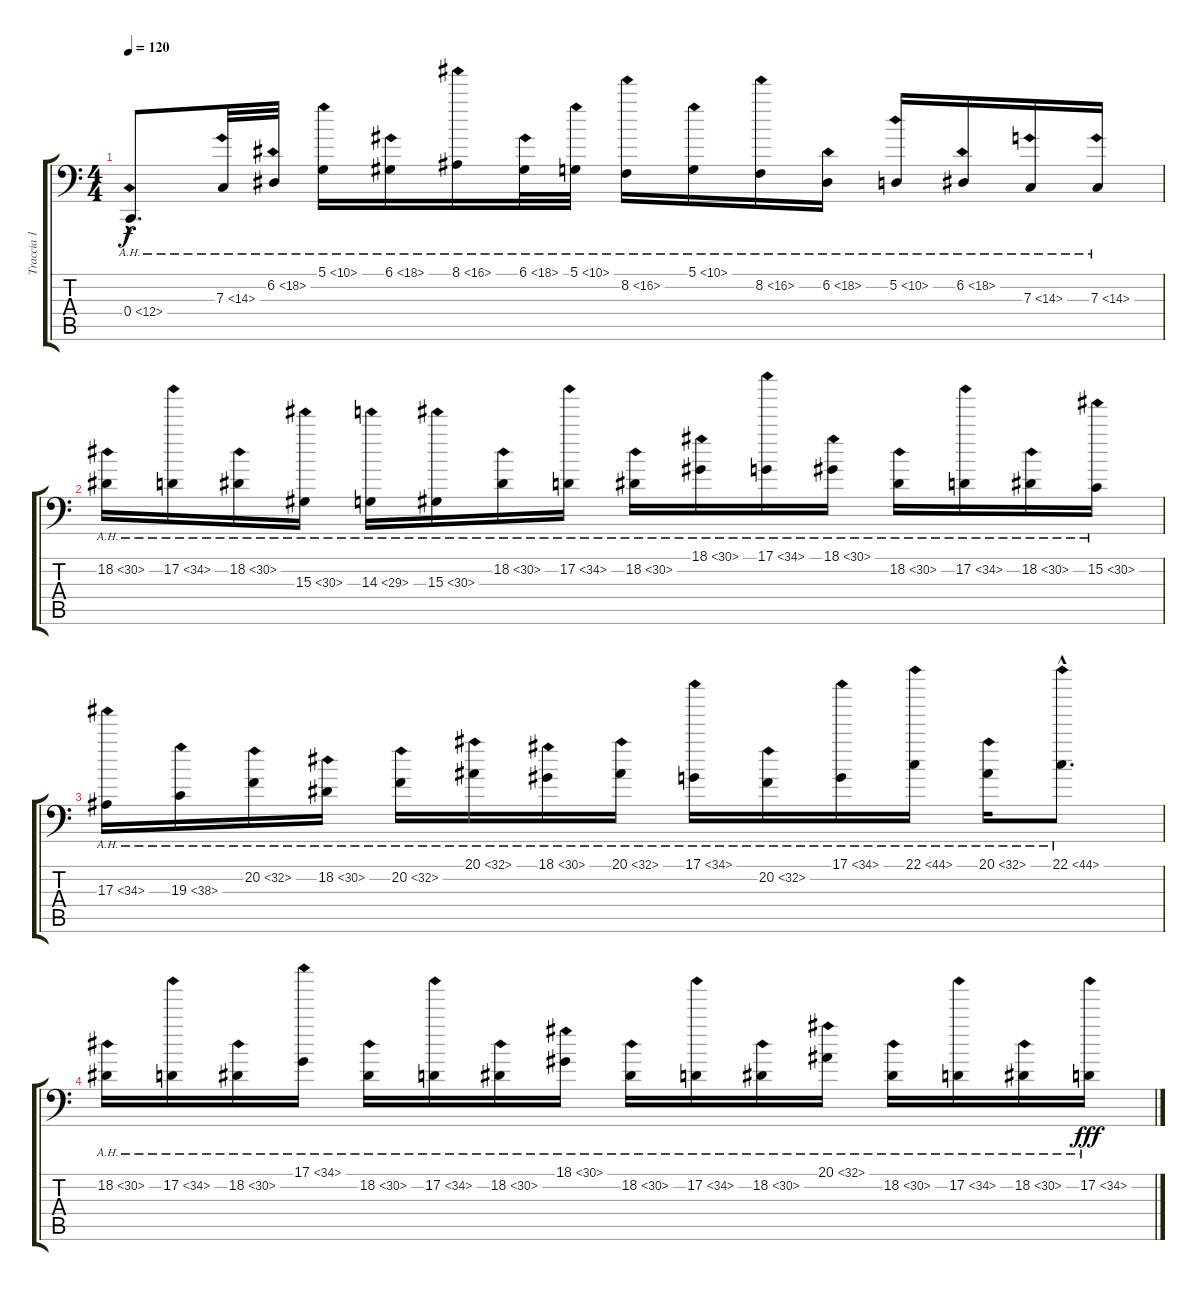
\track ("Traccia 1" "Traccia 1") {instrument acousticgrandpiano}
\staff {score tabs}
\tuning (D3 A2 F2 C2 G1 D1) {hide}
\ts (4 4)
\tempo 120
\clef f4
\ks c
0.4{ah 12 hac}.8{d dy f} 7.3{ah 7}.32 6.2{ah 12}.32 5.1{ah 5}.16 6.1{ah 12}.16 8.1{ah 8}.16 6.1{ah 12}.32 5.1{ah 5}.32 8.2{ah 8}.16 5.1{ah 5}.16 8.2{ah 8}.16 6.2{ah 12}.16 5.2{ah 5}.16 6.2{ah 12}.16 7.3{ah 7}.16 7.3{ah 7}.16 |
18.2{ah 12}.16 17.2{ah 17}.16 18.2{ah 12}.16 15.3{ah 15}.16 14.3{ah 15}.16 15.3{ah 15}.16 18.2{ah 12}.16 17.2{ah 17}.16 18.2{ah 12}.16 18.1{ah 12}.16 17.1{ah 17}.16 18.1{ah 12}.16 18.2{ah 12}.16 17.2{ah 17}.16 18.2{ah 12}.16 15.2{ah 15}.16 |
17.3{ah 17}.16 19.3{ah 19}.16 20.2{ah 12}.16 18.2{ah 12}.16 20.2{ah 12}.16 20.1{ah 12}.16 18.1{ah 12}.16 20.1{ah 12}.16 17.1{ah 17}.16 20.2{ah 12}.16 17.1{ah 17}.16 22.1{ah 22}.16 20.1{ah 12}.16 22.1{ah 22 hac}.8{d} |
18.2{ah 12}.16 17.2{ah 17}.16 18.2{ah 12}.16 17.1{ah 17}.16 18.2{ah 12}.16 17.2{ah 17}.16 18.2{ah 12}.16 18.1{ah 12}.16 18.2{ah 12}.16 17.2{ah 17}.16 18.2{ah 12}.16 20.1{ah 12}.16 18.2{ah 12}.16 17.2{ah 17}.16 18.2{ah 12}.16 17.2{ah 17}.16{dy fff}
